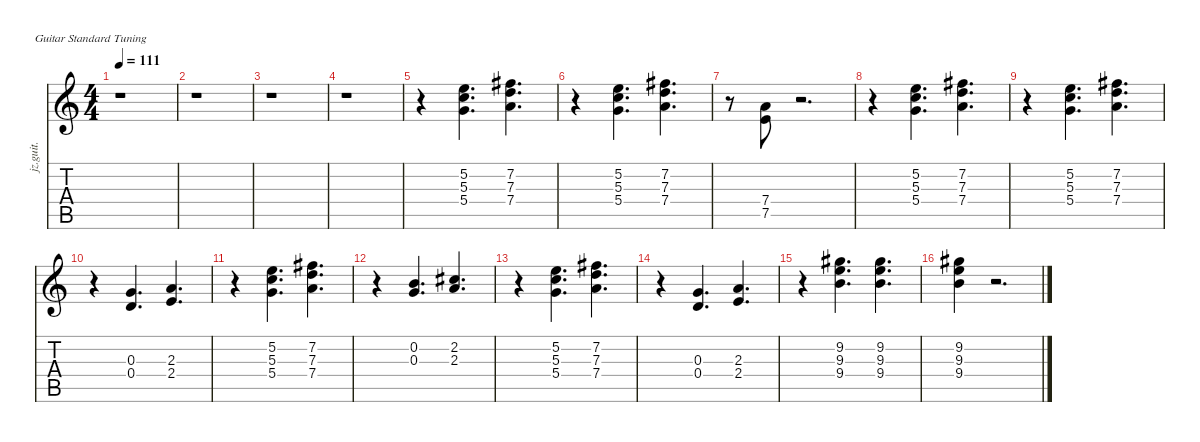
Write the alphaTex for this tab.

\defaultSystemsLayout 4
\hideDynamics
\bracketExtendMode nobrackets
\otherSystemsTrackNameOrientation horizontal
\track ("Guitar 2" "jz.guit.") {instrument electricguitarjazz}
\staff {score tabs}
\tuning (E4 B3 G3 D3 A2 E2)
\ts (4 4)
\tempo 111
\clef g2
\ks c
r.1{dy f beam Down} |
r.1{beam Down} |
r.1{beam Down} |
r.1{beam Down} |
r.4{beam Down} (5.2 5.3 5.4).4{d beam Down} (7.2{acc #} 7.3 7.4).4{d beam Down} |
r.4{beam Down} (5.2 5.3 5.4).4{d beam Down} (7.2{acc #} 7.3 7.4).4{d beam Down} |
r.8{beam Down} (7.4 7.5).8{beam Up} r.2{d beam Up} |
r.4{beam Down} (5.2 5.3 5.4).4{d beam Down} (7.2{acc #} 7.3 7.4).4{d beam Down} |
r.4{beam Down} (5.2 5.3 5.4).4{d beam Down} (7.2{acc #} 7.3 7.4).4{d beam Down} |
r.4{beam Down} (0.3 0.4).4{d beam Up} (2.3 2.4).4{d beam Up} |
r.4{beam Down} (5.2 5.3 5.4).4{d beam Down} (7.2{acc #} 7.3 7.4).4{d beam Down} |
r.4{beam Down} (0.2 0.3).4{d beam Up} (2.2{acc #} 2.3).4{d beam Up} |
r.4{beam Down} (5.2 5.3 5.4).4{d beam Down} (7.2{acc #} 7.3 7.4).4{d beam Down} |
r.4{beam Down} (0.3 0.4).4{d beam Up} (2.3 2.4).4{d beam Up} |
r.4{beam Down} (9.2{acc #} 9.3 9.4).4{d beam Down} (9.2{acc #} 9.3 9.4).4{d beam Down} |
(9.2{acc #} 9.3 9.4).4{beam Down} r.2{d beam Down}
